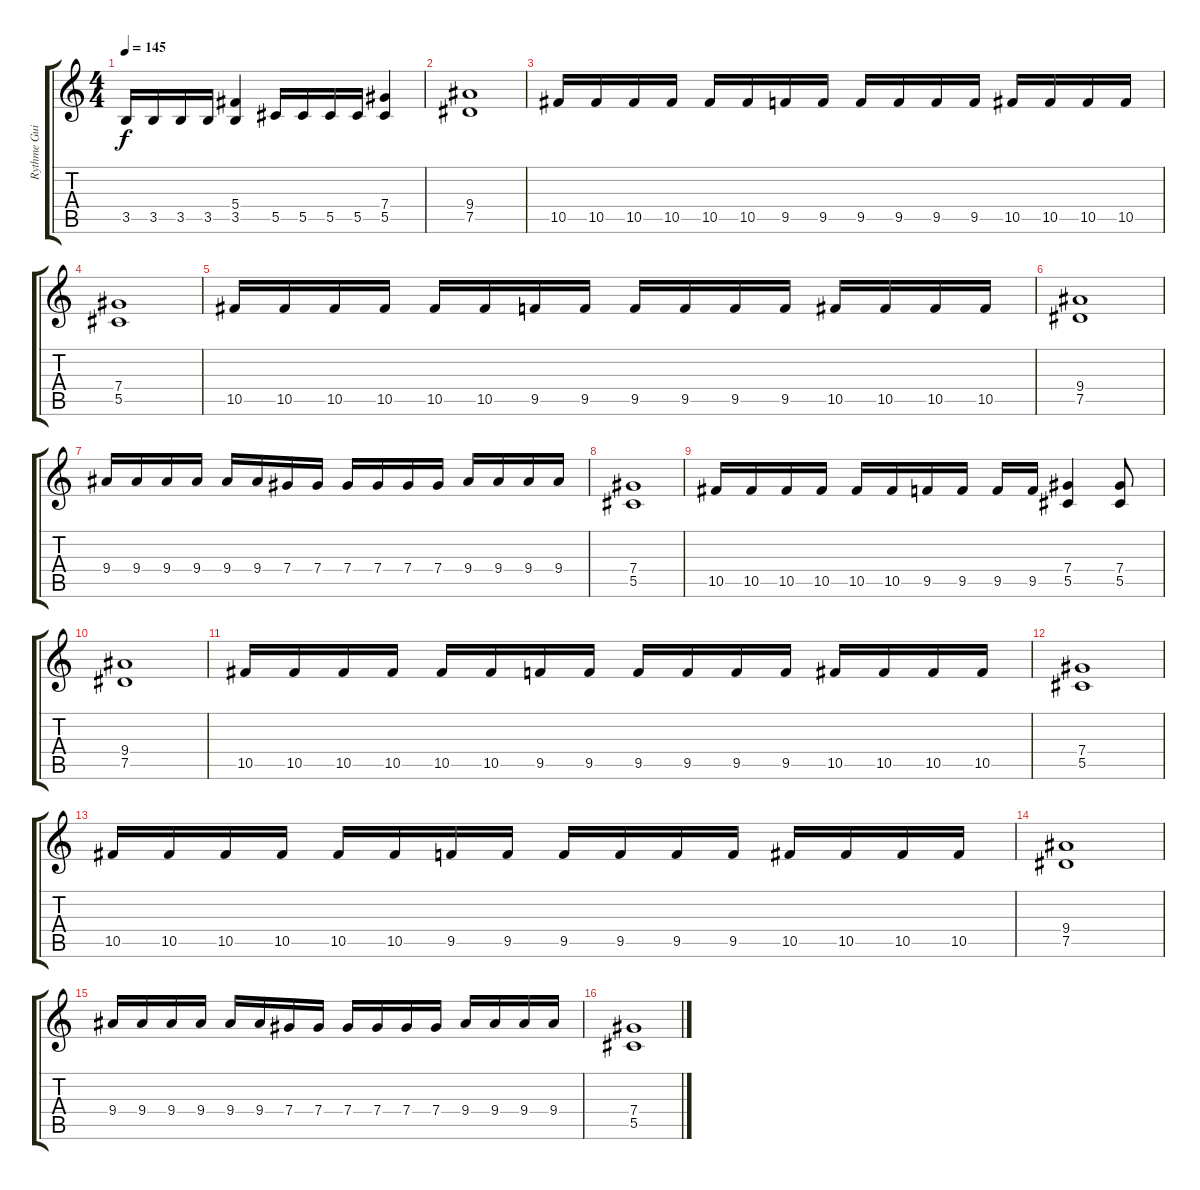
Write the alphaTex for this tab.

\track ("Rythme Guitar" "Rythme Gui") {instrument distortionguitar}
\staff {score tabs}
\tuning (Eb4 Bb3 Gb3 Db3 Ab2 Eb2) {hide}
\ts (4 4)
\tempo 145
\clef g2
\ks c
3.5.16{dy f} 3.5.16 3.5.16 3.5.16 (5.4 3.5).4 5.5.16 5.5.16 5.5.16 5.5.16 (7.4 5.5).4 |
(9.4 7.5).1 |
10.5.16 10.5.16 10.5.16 10.5.16 10.5.16 10.5.16 9.5.16 9.5.16 9.5.16 9.5.16 9.5.16 9.5.16 10.5.16 10.5.16 10.5.16 10.5.16 |
(7.4 5.5).1 |
10.5.16 10.5.16 10.5.16 10.5.16 10.5.16 10.5.16 9.5.16 9.5.16 9.5.16 9.5.16 9.5.16 9.5.16 10.5.16 10.5.16 10.5.16 10.5.16 |
(9.4 7.5).1 |
9.4.16 9.4.16 9.4.16 9.4.16 9.4.16 9.4.16 7.4.16 7.4.16 7.4.16 7.4.16 7.4.16 7.4.16 9.4.16 9.4.16 9.4.16 9.4.16 |
(7.4 5.5).1 |
10.5.16 10.5.16 10.5.16 10.5.16 10.5.16 10.5.16 9.5.16 9.5.16 9.5.16 9.5.16 (7.4 5.5).4 (7.4 5.5).8 |
(9.4 7.5).1 |
10.5.16 10.5.16 10.5.16 10.5.16 10.5.16 10.5.16 9.5.16 9.5.16 9.5.16 9.5.16 9.5.16 9.5.16 10.5.16 10.5.16 10.5.16 10.5.16 |
(7.4 5.5).1 |
10.5.16 10.5.16 10.5.16 10.5.16 10.5.16 10.5.16 9.5.16 9.5.16 9.5.16 9.5.16 9.5.16 9.5.16 10.5.16 10.5.16 10.5.16 10.5.16 |
(9.4 7.5).1 |
9.4.16 9.4.16 9.4.16 9.4.16 9.4.16 9.4.16 7.4.16 7.4.16 7.4.16 7.4.16 7.4.16 7.4.16 9.4.16 9.4.16 9.4.16 9.4.16 |
(7.4 5.5).1
